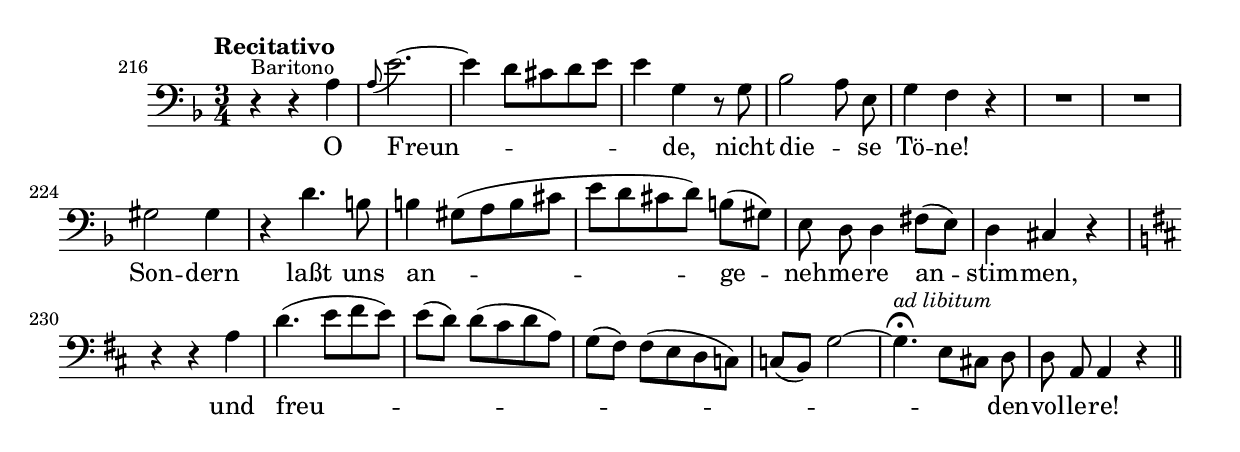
% DO NOT EDIT this file manually; it is automatically
% generated from Documentation/snippets/new
% Make any changes in Documentation/snippets/new/
% and then run scripts/auxiliar/makelsr.py
%
% This file is in the public domain.
%% Note: this file works from version 2.19.20

\version "2.19.20"

\header {
  lsrtags = "headword"

  texidoc = "
Vocal headword

"
  doctitle = "Vocal headword"
} % begin verbatim


%% http://lsr.di.unimi.it/LSR/Item?id=832
%% see also http://lilypond.org/doc/v2.18/Documentation/notation/vocal-music

% L. van Beethoven. Symphony No. 9 in D minor, op.125; Finale
% mm. 216 -- 236
% Text: F. von Schiller

\score {
  \new Staff \relative c' {
    \set Score.currentBarNumber = 216
    \bar ""  % make first bar number be shown
    \clef bass \key d \minor \time 3/4
    % \tempo "Presto"
    % \compressMMRests  R2.*8
    \tempo "Recitativo"
    \autoBeamOff
    r4^\markup { \small Baritono } r a
    \appoggiatura a8 e'2. ~
    e4 d8[ cis d e]
    e4 g, r8 g
    bes2 a8 e
    g4 f r
    R2.*2
    gis2 gis4
    r4 d'4. b8
    b4 gis8([ a b cis]
    e8[ d cis d)] b([ gis)]
    e8 d d4 fis8([ e)]
    d4 cis r
    \key d \major
    r4 r a'
    d4.( e8[ fis e)]
    e([ d)] d([ cis d a)]
    g8([ fis)] fis([ e d c)]
    c8([ b)] g'2~
    \once \override Script.outside-staff-priority = #1 % put fermata closer to staff
    g4.\fermata ^\markup { \small \italic "ad libitum" } e8[ cis!] d
    d8 a a4 r \bar "||"

    % \time 4/4 \tempo "Allegro assai"
    % R1
    % e''4^\f d r2
    % R1
    % e4( ^\f d2) a8([ g)]
  }
  \addlyrics {
    O Freun -- _ _ de, nicht die -- _ se Tö -- ne!
    Son -- dern laßt uns an -- _ ge -- neh -- me -- re an -- stim -- men,
    und freu -- _ _ _ _ _ _ _ den -- vol -- le -- re!
    % Freu -- de, Freu -- de,__
  }
}
